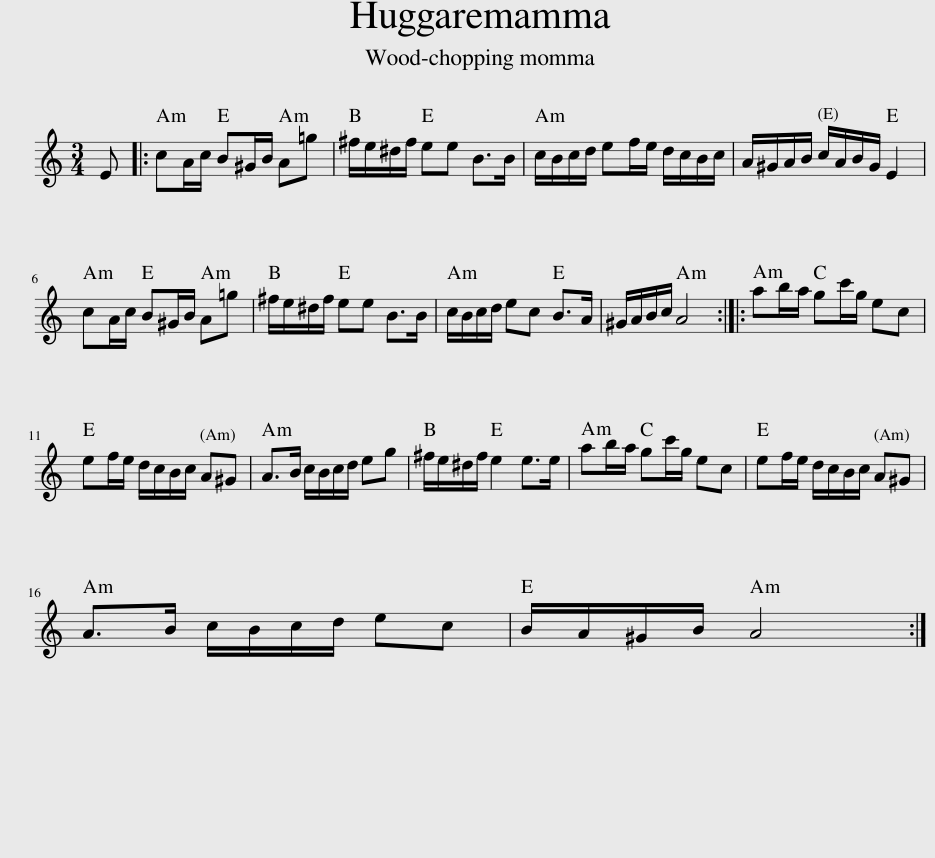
X:1
L:1/8
M:3/4
I:linebreak $
K:C
V:1 treble
V:1
 E |: cA/c/ B^G/B/ A=g | ^f/e/^d/f/ ee B>B | c/B/c/d/ ef/e/ d/c/B/c/ | A/^G/A/B/ c/A/B/G/ E2 |$ %5
 cA/c/ B^G/B/ A=g | ^f/e/^d/f/ ee B>B | c/B/c/d/ ec B>A | ^G/A/B/c/ A4 :: ab/a/ gc'/g/ ec |$ %10
 ef/e/ d/c/B/c/ A^G | A>B c/B/c/d/ eg | ^f/e/^d/f/ e2 e>e | ab/a/ gc'/g/ ec | ef/e/ d/c/B/c/ A^G |$ %15
 A>B c/B/c/d/ ec | B/A/^G/B/ A4 :| %17
